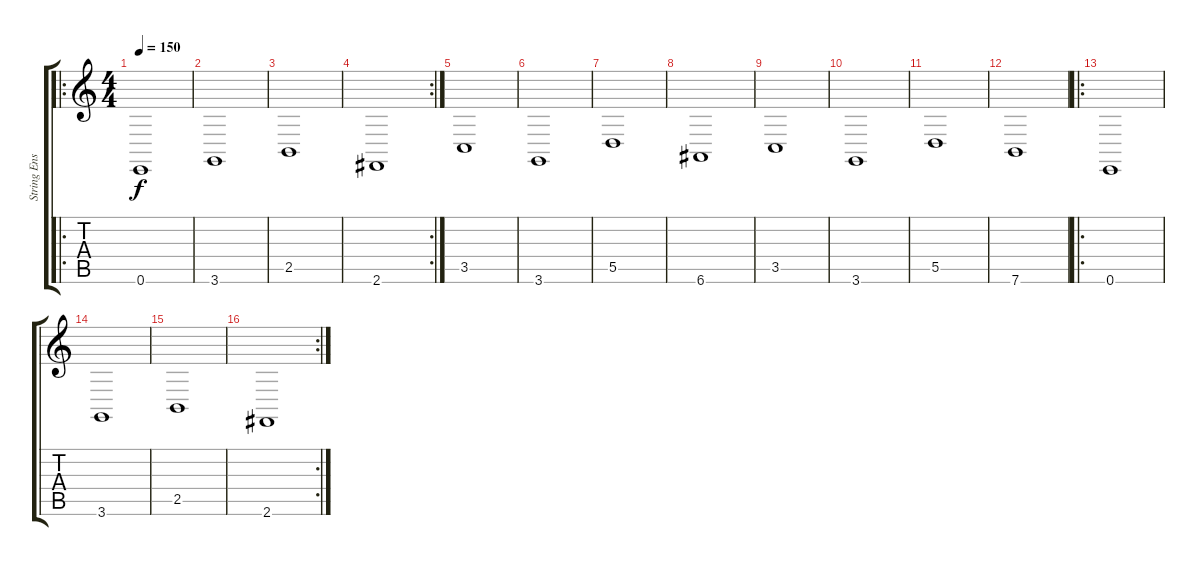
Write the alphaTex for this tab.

\track ("String Ensemble V" "String Ens") {instrument stringensemble1}
\staff {score tabs}
\tuning (E4 B3 G3 D3 A2 E2) {hide}
\ro
\ts (4 4)
\tempo 150
\clef g2
\ks c
0.6.1{dy f} |
3.6.1 |
2.5.1 |
\rc 2
2.6.1 |
3.5.1 |
3.6.1 |
5.5.1 |
6.6.1 |
3.5.1 |
3.6.1 |
5.5.1 |
7.6.1 |
\ro
0.6.1 |
3.6.1 |
2.5.1 |
\rc 2
2.6.1
